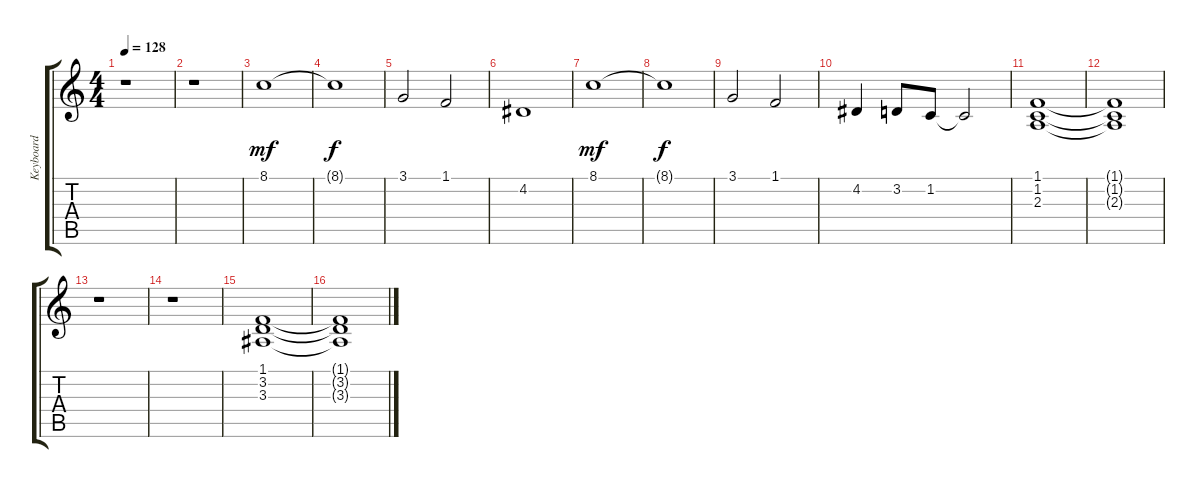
\track ("Keyboard" "Keyboard") {instrument synthstrings1}
\staff {score tabs}
\tuning (E4 B3 G3 D3 A2 E2) {hide}
\ts (4 4)
\tempo 128
\clef g2
\ks c
r.1{dy f} |
r.1 |
8.1.1{dy mf} |
8.1{t}.1{dy f} |
3.1.2 1.1.2 |
4.2.1 |
8.1.1{dy mf} |
8.1{t}.1{dy f} |
3.1.2 1.1.2 |
4.2.4 3.2.8 1.2.8 1.2{t}.2 |
(1.1 1.2 2.3).1 |
(1.1{t} 1.2{t} 2.3{t}).1 |
r.1 |
r.1 |
(1.1 3.2 3.3).1 |
(1.1{t} 3.2{t} 3.3{t}).1
